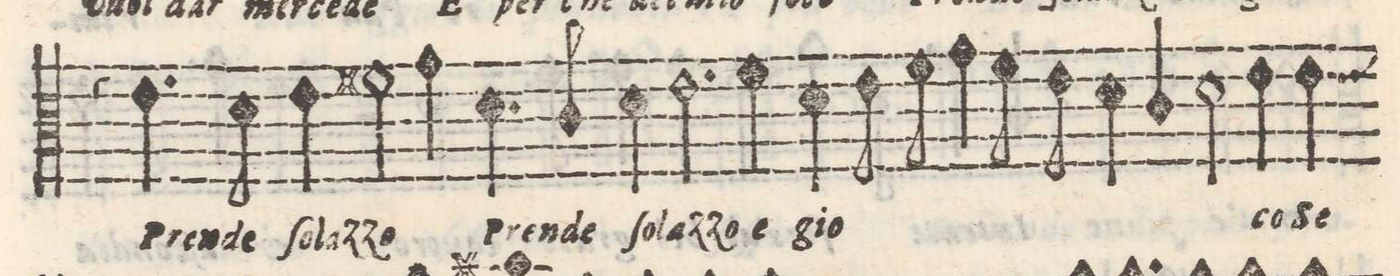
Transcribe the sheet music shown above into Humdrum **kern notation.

**kern	**text
*I"ALTO	*
*clefC3	*
*k[]	*
*met(C|)	*
*M2/1	*
4r	.
4.e\	Pren-
8d\	-de
4e\	ſo-
2f#X\	-laz-
=15-	=15-
4g\	-zo
4.d\	Pren-
8c/	-de
4d\	ſo-
2.e\	-laz-
4fny\	-zo e
=16-	=16-
4d\	gio-
8e\	.
8f\	.
4g\	.
8f\	.
8e\	.
4d\	.
4c/	.
2d\	.
=17-	=17-
4e\	-co
4e\	Se
*-	*-
